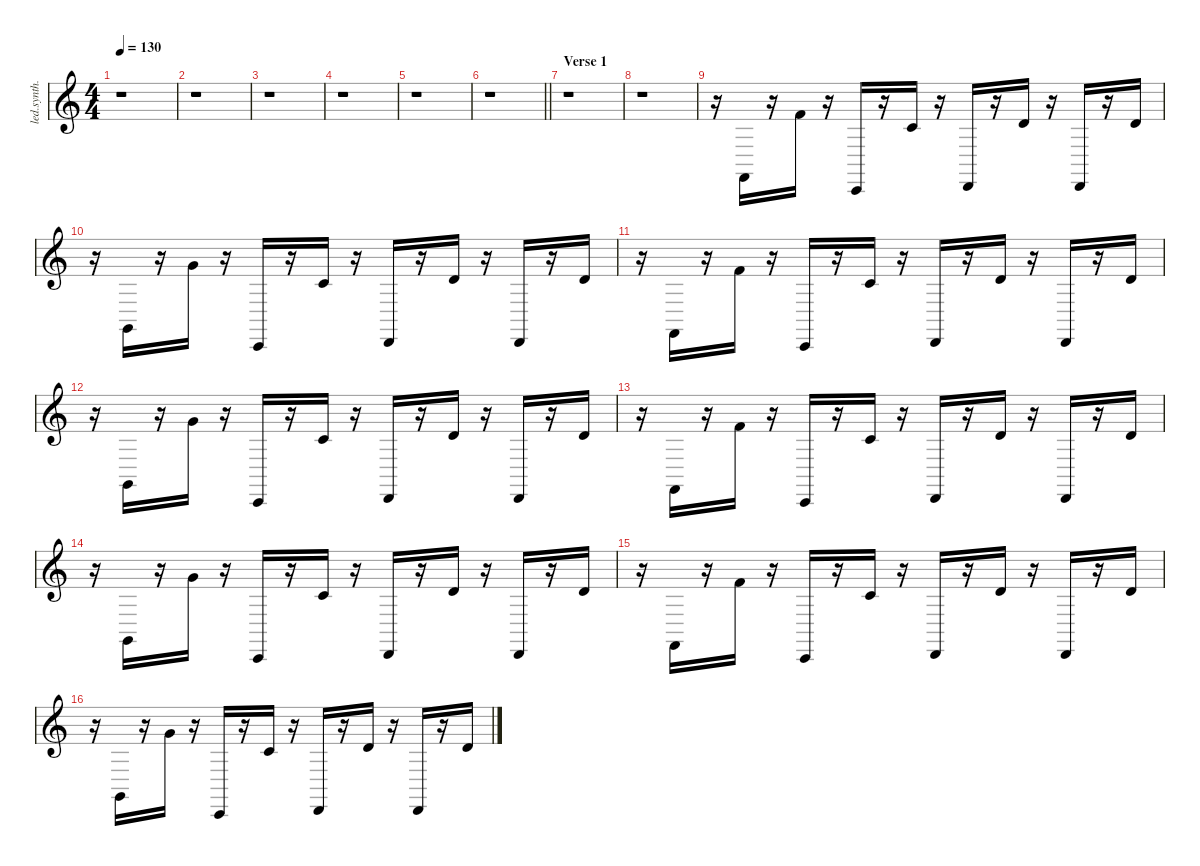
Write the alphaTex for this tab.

\defaultSystemsLayout 4
\hideDynamics
\bracketExtendMode nobrackets
\otherSystemsTrackNameOrientation horizontal
\track ("Synth 1-RH" "led.synth.") {defaultSystemsLayout 4 instrument lead8bassandlead}
\staff {score}
\tuning (E4 B3 G3 D3 A2 E2 B1)
\ts (4 4)
\tempo 130
\clef g2
\ks c
r.1{dy f beam Down} |
r.1{beam Down} |
r.1{beam Down} |
r.1{beam Down} |
r.1{beam Down} |
\barLineRight lightlight
r.1{beam Down} |
\section ("" "Verse 1")
r.1{beam Down} |
r.1{beam Down} |
r.16{beam Down} 1.6.16{beam Up} r.16{beam Up} 1.1.16{beam Up} r.16{beam Up} 1.7.16{beam Up} r.16{beam Up} 1.2.16{beam Up} r.16{beam Up} 3.7.16{beam Up} r.16{beam Up} 3.2.16{beam Up} r.16{beam Up} 3.7.16{beam Up} r.16{beam Up} 3.2.16{beam Up} |
r.16{beam Down} 3.6.16{beam Up} r.16{beam Up} 3.1.16{beam Up} r.16{beam Up} 1.7.16{beam Up} r.16{beam Up} 1.2.16{beam Up} r.16{beam Up} 3.7.16{beam Up} r.16{beam Up} 3.2.16{beam Up} r.16{beam Up} 3.7.16{beam Up} r.16{beam Up} 3.2.16{beam Up} |
r.16{beam Down} 1.6.16{beam Up} r.16{beam Up} 1.1.16{beam Up} r.16{beam Up} 1.7.16{beam Up} r.16{beam Up} 1.2.16{beam Up} r.16{beam Up} 3.7.16{beam Up} r.16{beam Up} 3.2.16{beam Up} r.16{beam Up} 3.7.16{beam Up} r.16{beam Up} 3.2.16{beam Up} |
r.16{beam Down} 3.6.16{beam Up} r.16{beam Up} 3.1.16{beam Up} r.16{beam Up} 1.7.16{beam Up} r.16{beam Up} 1.2.16{beam Up} r.16{beam Up} 3.7.16{beam Up} r.16{beam Up} 3.2.16{beam Up} r.16{beam Up} 3.7.16{beam Up} r.16{beam Up} 3.2.16{beam Up} |
r.16{beam Down} 1.6.16{beam Up} r.16{beam Up} 1.1.16{beam Up} r.16{beam Up} 1.7.16{beam Up} r.16{beam Up} 1.2.16{beam Up} r.16{beam Up} 3.7.16{beam Up} r.16{beam Up} 3.2.16{beam Up} r.16{beam Up} 3.7.16{beam Up} r.16{beam Up} 3.2.16{beam Up} |
r.16{beam Down} 3.6.16{beam Up} r.16{beam Up} 3.1.16{beam Up} r.16{beam Up} 1.7.16{beam Up} r.16{beam Up} 1.2.16{beam Up} r.16{beam Up} 3.7.16{beam Up} r.16{beam Up} 3.2.16{beam Up} r.16{beam Up} 3.7.16{beam Up} r.16{beam Up} 3.2.16{beam Up} |
r.16{beam Down} 1.6.16{beam Up} r.16{beam Up} 1.1.16{beam Up} r.16{beam Up} 1.7.16{beam Up} r.16{beam Up} 1.2.16{beam Up} r.16{beam Up} 3.7.16{beam Up} r.16{beam Up} 3.2.16{beam Up} r.16{beam Up} 3.7.16{beam Up} r.16{beam Up} 3.2.16{beam Up} |
r.16{beam Down} 3.6.16{beam Up} r.16{beam Up} 3.1.16{beam Up} r.16{beam Up} 1.7.16{beam Up} r.16{beam Up} 1.2.16{beam Up} r.16{beam Up} 3.7.16{beam Up} r.16{beam Up} 3.2.16{beam Up} r.16{beam Up} 3.7.16{beam Up} r.16{beam Up} 3.2.16{beam Up}
